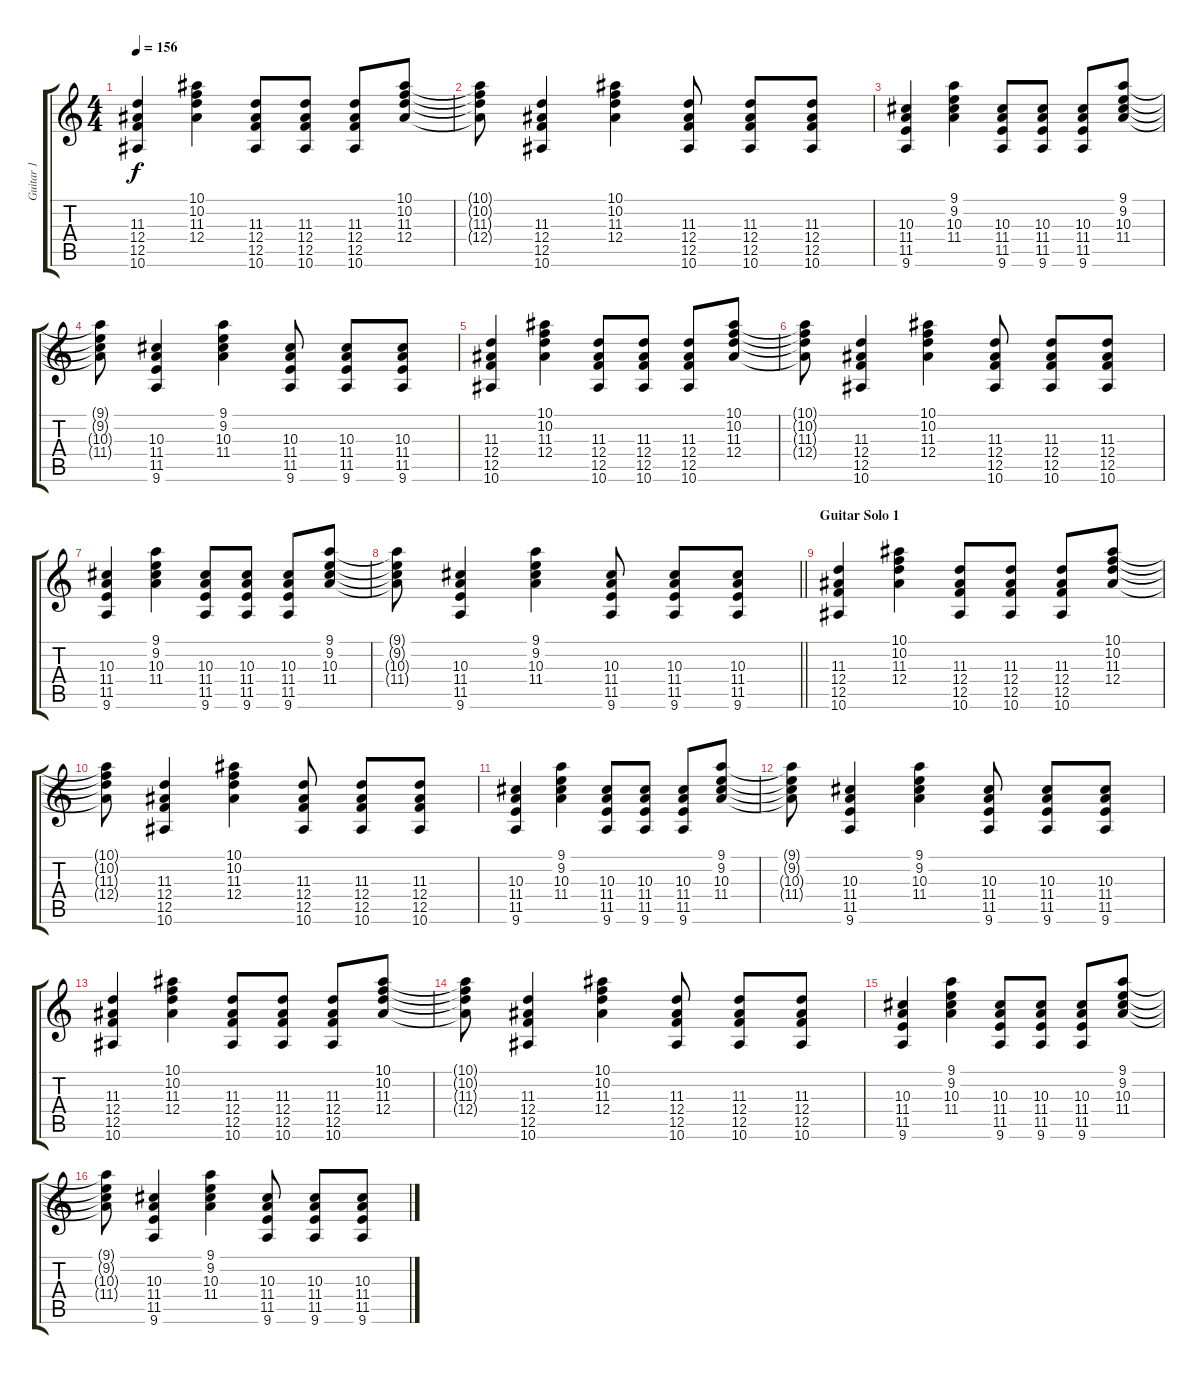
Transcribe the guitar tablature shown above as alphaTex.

\track ("Guitar 1" "Guitar 1") {instrument overdrivenguitar}
\staff {score tabs}
\tuning (C4 G3 Eb3 Bb2 F2 C2) {hide}
\ts (4 4)
\tempo 156
\clef g2
\ks c
(11.3 12.4 12.5 10.6).4{dy f} (10.1 10.2 11.3 12.4).4 (11.3 12.4 12.5 10.6).8 (11.3 12.4 12.5 10.6).8 (11.3 12.4 12.5 10.6).8 (10.1 10.2 11.3 12.4).8 |
(10.1{t} 10.2{t} 11.3{t} 12.4{t}).8 (11.3 12.4 12.5 10.6).4 (10.1 10.2 11.3 12.4).4 (11.3 12.4 12.5 10.6).8 (11.3 12.4 12.5 10.6).8 (11.3 12.4 12.5 10.6).8 |
(10.3 11.4 11.5 9.6).4 (9.1 9.2 10.3 11.4).4 (10.3 11.4 11.5 9.6).8 (10.3 11.4 11.5 9.6).8 (10.3 11.4 11.5 9.6).8 (9.1 9.2 10.3 11.4).8 |
(9.1{t} 9.2{t} 10.3{t} 11.4{t}).8 (10.3 11.4 11.5 9.6).4 (9.1 9.2 10.3 11.4).4 (10.3 11.4 11.5 9.6).8 (10.3 11.4 11.5 9.6).8 (10.3 11.4 11.5 9.6).8 |
(11.3 12.4 12.5 10.6).4 (10.1 10.2 11.3 12.4).4 (11.3 12.4 12.5 10.6).8 (11.3 12.4 12.5 10.6).8 (11.3 12.4 12.5 10.6).8 (10.1 10.2 11.3 12.4).8 |
(10.1{t} 10.2{t} 11.3{t} 12.4{t}).8 (11.3 12.4 12.5 10.6).4 (10.1 10.2 11.3 12.4).4 (11.3 12.4 12.5 10.6).8 (11.3 12.4 12.5 10.6).8 (11.3 12.4 12.5 10.6).8 |
(10.3 11.4 11.5 9.6).4 (9.1 9.2 10.3 11.4).4 (10.3 11.4 11.5 9.6).8 (10.3 11.4 11.5 9.6).8 (10.3 11.4 11.5 9.6).8 (9.1 9.2 10.3 11.4).8 |
\barLineRight lightlight
(9.1{t} 9.2{t} 10.3{t} 11.4{t}).8 (10.3 11.4 11.5 9.6).4 (9.1 9.2 10.3 11.4).4 (10.3 11.4 11.5 9.6).8 (10.3 11.4 11.5 9.6).8 (10.3 11.4 11.5 9.6).8 |
\section ("" "Guitar Solo 1")
(11.3 12.4 12.5 10.6).4 (10.1 10.2 11.3 12.4).4 (11.3 12.4 12.5 10.6).8 (11.3 12.4 12.5 10.6).8 (11.3 12.4 12.5 10.6).8 (10.1 10.2 11.3 12.4).8 |
(10.1{t} 10.2{t} 11.3{t} 12.4{t}).8 (11.3 12.4 12.5 10.6).4 (10.1 10.2 11.3 12.4).4 (11.3 12.4 12.5 10.6).8 (11.3 12.4 12.5 10.6).8 (11.3 12.4 12.5 10.6).8 |
(10.3 11.4 11.5 9.6).4 (9.1 9.2 10.3 11.4).4 (10.3 11.4 11.5 9.6).8 (10.3 11.4 11.5 9.6).8 (10.3 11.4 11.5 9.6).8 (9.1 9.2 10.3 11.4).8 |
(9.1{t} 9.2{t} 10.3{t} 11.4{t}).8 (10.3 11.4 11.5 9.6).4 (9.1 9.2 10.3 11.4).4 (10.3 11.4 11.5 9.6).8 (10.3 11.4 11.5 9.6).8 (10.3 11.4 11.5 9.6).8 |
(11.3 12.4 12.5 10.6).4 (10.1 10.2 11.3 12.4).4 (11.3 12.4 12.5 10.6).8 (11.3 12.4 12.5 10.6).8 (11.3 12.4 12.5 10.6).8 (10.1 10.2 11.3 12.4).8 |
(10.1{t} 10.2{t} 11.3{t} 12.4{t}).8 (11.3 12.4 12.5 10.6).4 (10.1 10.2 11.3 12.4).4 (11.3 12.4 12.5 10.6).8 (11.3 12.4 12.5 10.6).8 (11.3 12.4 12.5 10.6).8 |
(10.3 11.4 11.5 9.6).4 (9.1 9.2 10.3 11.4).4 (10.3 11.4 11.5 9.6).8 (10.3 11.4 11.5 9.6).8 (10.3 11.4 11.5 9.6).8 (9.1 9.2 10.3 11.4).8 |
(9.1{t} 9.2{t} 10.3{t} 11.4{t}).8 (10.3 11.4 11.5 9.6).4 (9.1 9.2 10.3 11.4).4 (10.3 11.4 11.5 9.6).8 (10.3 11.4 11.5 9.6).8 (10.3 11.4 11.5 9.6).8
